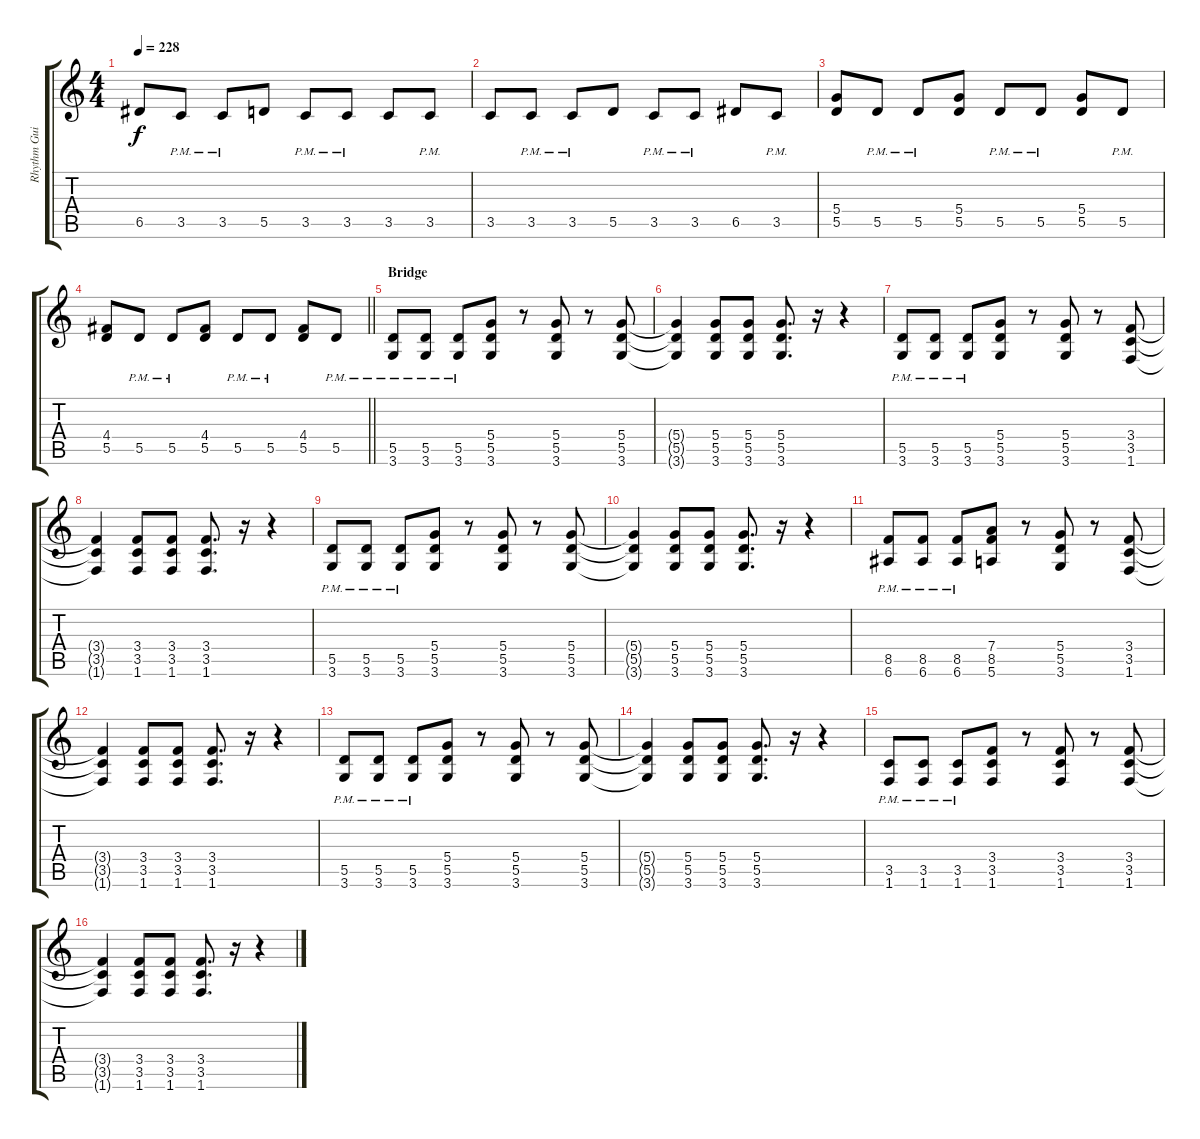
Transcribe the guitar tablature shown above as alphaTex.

\track ("Rhythm Guitar I" "Rhythm Gui") {instrument overdrivenguitar}
\staff {score tabs}
\tuning (E4 B3 G3 D3 A2 E2) {hide}
\ts (4 4)
\tempo 228
\clef g2
\ks c
6.5.8{dy f} 3.5{pm}.8 3.5{pm}.8 5.5.8 3.5{pm}.8 3.5{pm}.8 3.5.8 3.5{pm}.8 |
3.5.8 3.5{pm}.8 3.5{pm}.8 5.5.8 3.5{pm}.8 3.5{pm}.8 6.5.8 3.5{pm}.8 |
(5.4 5.5).8 5.5{pm}.8 5.5{pm}.8 (5.4 5.5).8 5.5{pm}.8 5.5{pm}.8 (5.4 5.5).8 5.5{pm}.8 |
\barLineRight lightlight
(4.4 5.5).8 5.5{pm}.8 5.5{pm}.8 (4.4 5.5).8 5.5{pm}.8 5.5{pm}.8 (4.4 5.5).8 5.5{pm}.8 |
\section ("" "Bridge")
(5.5{pm} 3.6{pm}).8 (5.5{pm} 3.6{pm}).8 (5.5{pm} 3.6{pm}).8 (5.4 5.5 3.6).8 r.8 (5.4 5.5 3.6).8 r.8 (5.4 5.5 3.6).8 |
(5.4{t} 5.5{t} 3.6{t}).4 (5.4 5.5 3.6).8 (5.4 5.5 3.6).8 (5.4 5.5 3.6).8{d} r.16 r.4 |
(5.5{pm} 3.6{pm}).8 (5.5{pm} 3.6{pm}).8 (5.5{pm} 3.6{pm}).8 (5.4 5.5 3.6).8 r.8 (5.4 5.5 3.6).8 r.8 (3.4 3.5 1.6).8 |
(3.4{t} 3.5{t} 1.6{t}).4 (3.4 3.5 1.6).8 (3.4 3.5 1.6).8 (3.4 3.5 1.6).8{d} r.16 r.4 |
(5.5{pm} 3.6{pm}).8 (5.5{pm} 3.6{pm}).8 (5.5{pm} 3.6{pm}).8 (5.4 5.5 3.6).8 r.8 (5.4 5.5 3.6).8 r.8 (5.4 5.5 3.6).8 |
(5.4{t} 5.5{t} 3.6{t}).4 (5.4 5.5 3.6).8 (5.4 5.5 3.6).8 (5.4 5.5 3.6).8{d} r.16 r.4 |
(8.5{pm} 6.6{pm}).8 (8.5{pm} 6.6{pm}).8 (8.5{pm} 6.6{pm}).8 (7.4 8.5 5.6).8 r.8 (5.4 5.5 3.6).8 r.8 (3.4 3.5 1.6).8 |
(3.4{t} 3.5{t} 1.6{t}).4 (3.4 3.5 1.6).8 (3.4 3.5 1.6).8 (3.4 3.5 1.6).8{d} r.16 r.4 |
(5.5{pm} 3.6{pm}).8 (5.5{pm} 3.6{pm}).8 (5.5{pm} 3.6{pm}).8 (5.4 5.5 3.6).8 r.8 (5.4 5.5 3.6).8 r.8 (5.4 5.5 3.6).8 |
(5.4{t} 5.5{t} 3.6{t}).4 (5.4 5.5 3.6).8 (5.4 5.5 3.6).8 (5.4 5.5 3.6).8{d} r.16 r.4 |
(3.5{pm} 1.6{pm}).8 (3.5{pm} 1.6{pm}).8 (3.5{pm} 1.6{pm}).8 (3.4 3.5 1.6).8 r.8 (3.4 3.5 1.6).8 r.8 (3.4 3.5 1.6).8 |
(3.4{t} 3.5{t} 1.6{t}).4 (3.4 3.5 1.6).8 (3.4 3.5 1.6).8 (3.4 3.5 1.6).8{d} r.16 r.4
